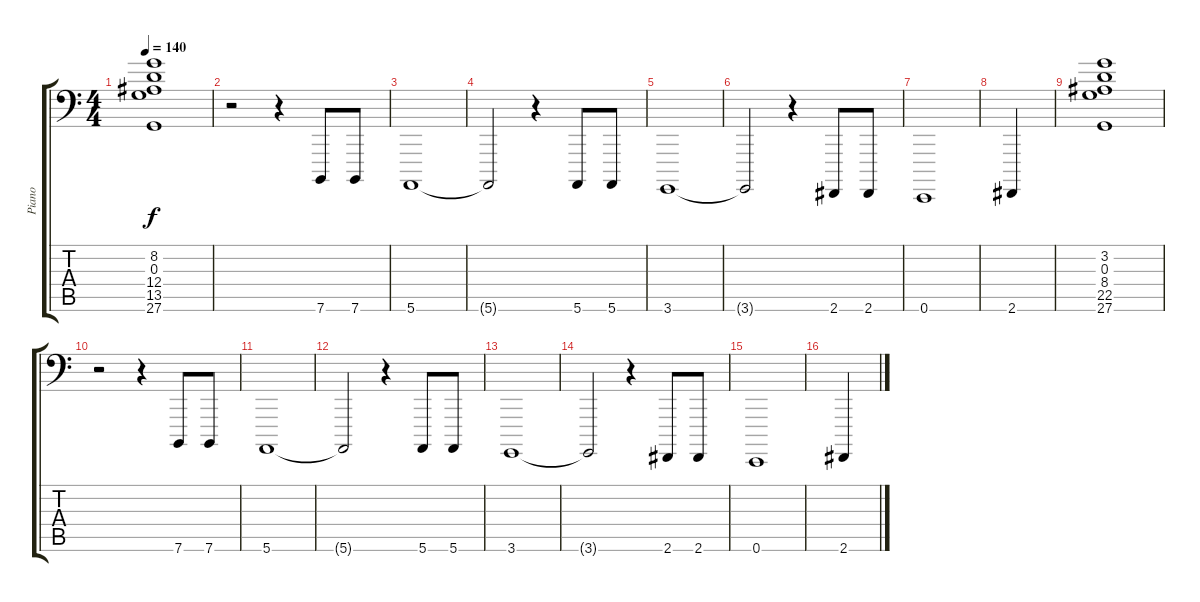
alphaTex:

\track ("Piano" "Piano") {instrument acousticgrandpiano}
\staff {score tabs}
\tuning (E5 B3 G3 D3 A2 E0) {hide}
\ts (4 4)
\tempo 140
\clef f4
\ks c
(8.2 0.3 12.4 13.5 27.6).1{dy f} |
r.2 r.4 7.6.8 7.6.8 |
5.6.1 |
5.6{t}.2 r.4 5.6.8 5.6.8 |
3.6.1 |
3.6{t}.2 r.4 2.6.8 2.6.8 |
0.6.1 |
2.6.4 |
(3.2 0.3 8.4 22.5 27.6).1 |
r.2 r.4 7.6.8 7.6.8 |
5.6.1 |
5.6{t}.2 r.4 5.6.8 5.6.8 |
3.6.1 |
3.6{t}.2 r.4 2.6.8 2.6.8 |
0.6.1 |
2.6.4
